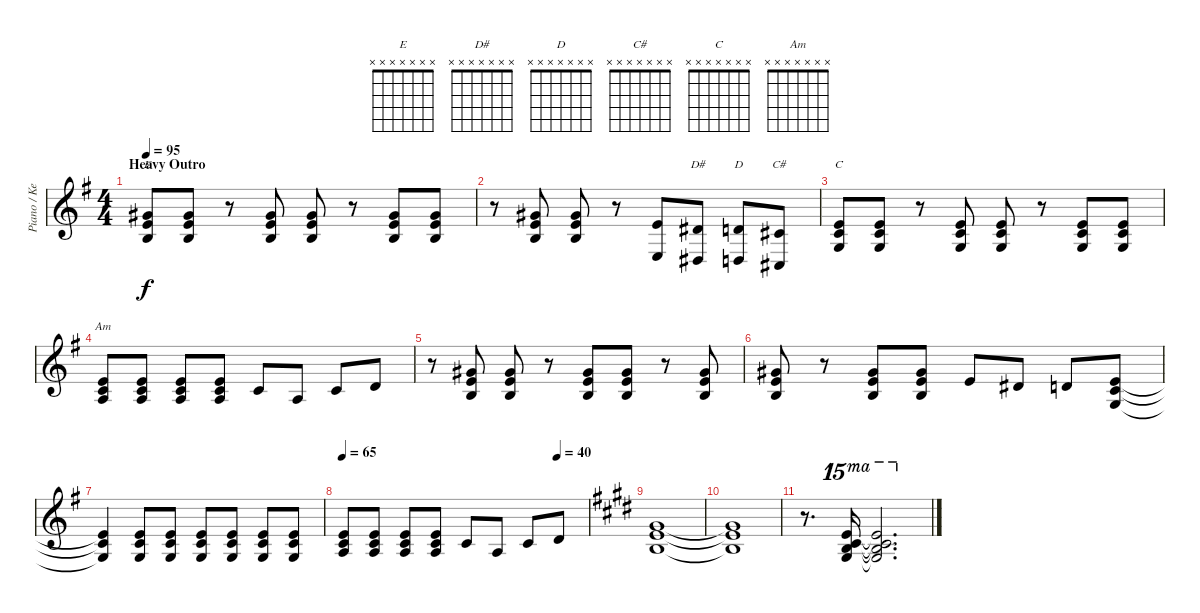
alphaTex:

\track ("Piano / Keyboard (right hand)" "Piano / Ke") {instrument acousticgrandpiano}
\staff {score}
\tuning (E4 B3 G3 D3 A2 E2 B1) {hide}
\chord ("E" x x x x x x x)
\chord ("D#" x x x x x x x)
\chord ("D" x x x x x x x)
\chord ("C#" x x x x x x x)
\chord ("C" x x x x x x x)
\chord ("Am" x x x x x x x)
\ts (4 4)
\section ("" "Heavy Outro")
\tempo 95
\clef g2
\ks eminor
(9.2 9.3 9.4).8{ch "E" dy f} (9.2 9.3 9.4).8 r.8 (9.2 9.3 9.4).8 (9.2 9.3 9.4).8 r.8 (9.2 9.3 9.4).8 (9.2 9.3 9.4).8 |
r.8 (9.2 9.3 9.4).8 (9.2 9.3 9.4).8 r.8 (9.3 7.5).8 (8.3 6.5).8{ch "D#"} (7.3 5.5).8{ch "D"} (6.3 4.5).8{ch "C#"} |
(5.2 5.3 5.4).8{ch "C"} (5.2 5.3 5.4).8 r.8 (5.2 5.3 5.4).8 (5.2 5.3 5.4).8 r.8 (5.2 5.3 5.4).8 (5.2 5.3 5.4).8 |
(5.2 5.3 7.4).8{ch "Am"} (5.2 5.3 7.4).8 (5.2 5.3 7.4).8 (5.2 5.3 7.4).8 5.3.8 2.3.8 5.3.8 7.3.8 |
r.8 (9.2 9.3 9.4).8 (9.2 9.3 9.4).8 r.8 (9.2 9.3 9.4).8 (9.2 9.3 9.4).8 r.8 (9.2 9.3 9.4).8 |
(9.2 9.3 9.4).8 r.8 (9.2 9.3 9.4).8 (9.2 9.3 9.4).8 9.3.8 8.3.8 7.3.8 (5.2 5.3 5.4).8 |
(5.2{t} 5.3{t} 5.4{t}).4 (5.2 5.3 5.4).8 (5.2 5.3 5.4).8 (5.2 5.3 5.4).8 (5.2 5.3 5.4).8 (5.2 5.3 5.4).8 (5.2 5.3 5.4).8 |
\tempo 65
\tempo (40 0.875)
(5.2 5.3 7.4).8 (5.2 5.3 7.4).8 (5.2 5.3 7.4).8 (5.2 5.3 7.4).8 5.3.8 2.3.8 5.3.8 7.3.8 |
\ks e
(9.2 9.3 9.4).1 |
(9.2{t} 9.3{t} 9.4{t}).1 |
r.8{d balance 4} (24.1 26.2 28.3 30.4).16{bd 120 ot 15ma} (24.1{t} 26.2{t} 28.3{t} 30.4{t}).2{d ot 15ma}
